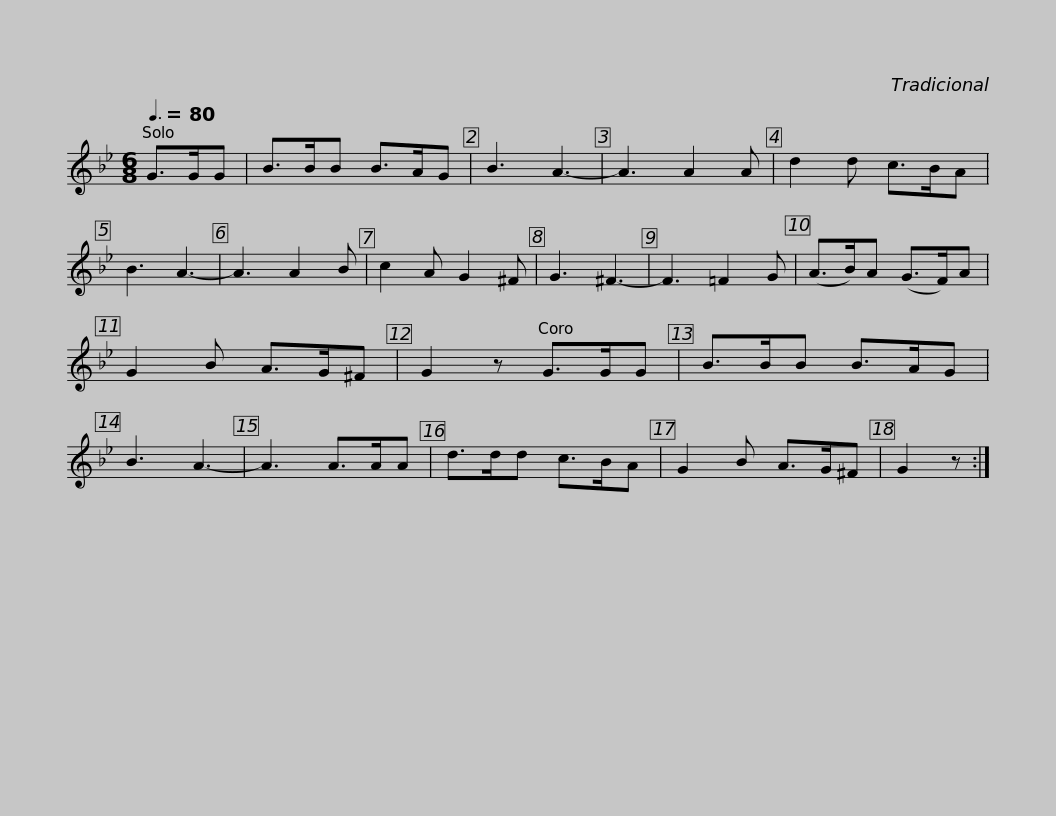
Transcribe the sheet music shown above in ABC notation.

X:1
L:1/8
Q:3/8=80
M:6/8
I:linebreak $
K:Gmin
V:1 treble
V:1
 G>GG | B>BB B>AG | B3 A3- | A3 A2 A | d2 d c>BA | %5
 B3 A3- | A3 A2 B | c2 A G2 ^F | G3 ^F3- |$ F3 =F2 G | %10
 (A>B)A (G>F)A | G2 B A>G^F | G2 z G>GG | B>BB B>AG | B3 A3- | %15
 A3 A>AA | d>dd c>BA |$ G2 B A>G^F | G2 z :| %19
